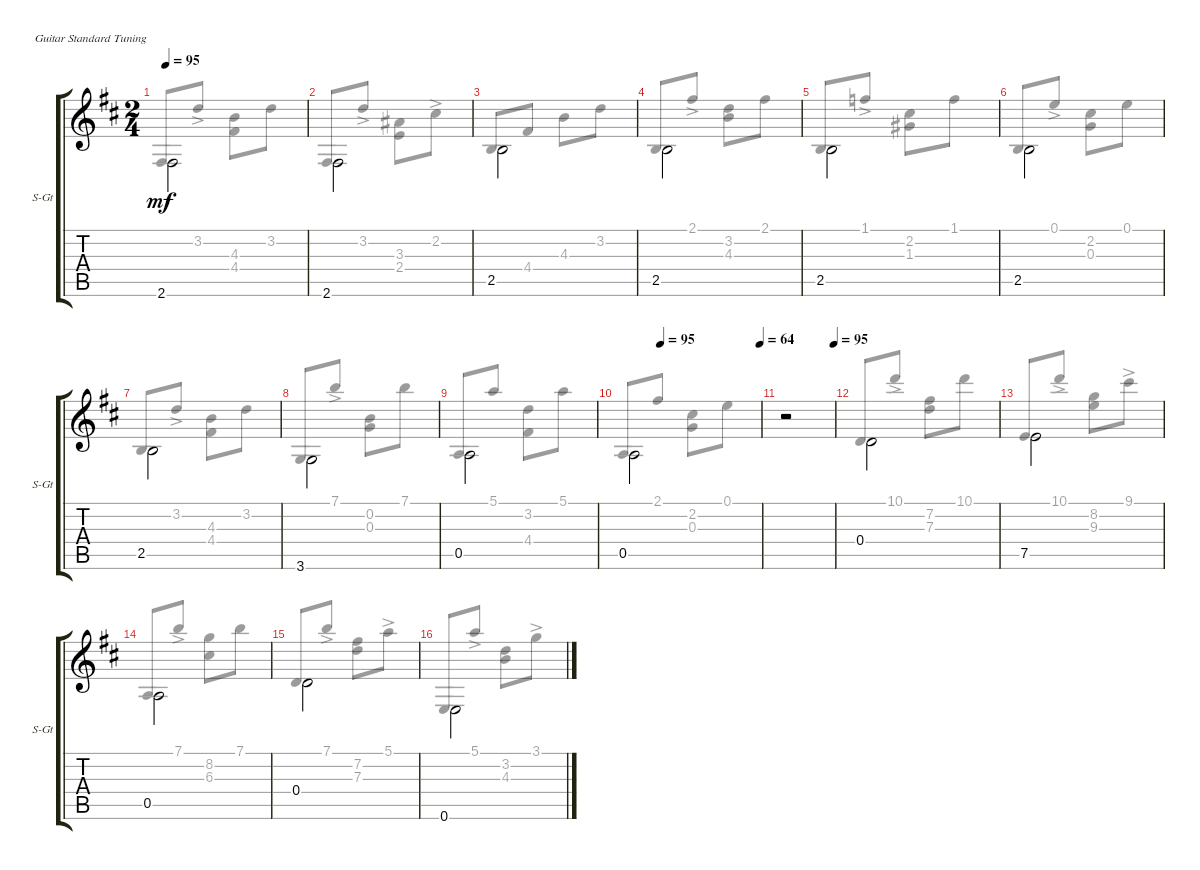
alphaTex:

\defaultSystemsLayout 4
\bracketExtendMode groupsimilarinstruments
\useSystemSignSeparator
\singleTrackTrackNamePolicy allsystems
\multiTrackTrackNamePolicy allsystems
\firstSystemTrackNameOrientation horizontal
\otherSystemsTrackNameOrientation horizontal
\track ("Steel Guitar" "S-Gt") {instrument acousticguitarsteel}
\staff {score tabs}
\tuning (E4 B3 G3 D3 A2 E2)
\voice
\ts (2 4)
\tempo 95
\clef g2
\ks d
2.6.2{dy mf beam invert} |
2.6.2{beam invert} |
2.5.2{beam invert} |
2.5.2{beam invert} |
2.5.2{beam invert} |
2.5.2{beam invert} |
2.5.2{beam invert} |
3.6.2{beam invert} |
0.5.2{beam invert} |
\tempo (95 0.25)
\tempo (64 1)
0.5.2{beam invert} |
\tempo (95 1)
r.2{beam invert} |
0.4.2{beam invert} |
7.5.2{beam invert} |
0.5.2{beam invert} |
0.4.2{beam invert} |
0.6.2{beam invert}
\voice
\clef g2
\ottava regular
\simile none
\ks d
2.6.8{dy mf beam invert} 3.2{ac}.8 (4.3 4.4).8 3.2.8 |
2.6.8{beam invert} 3.2{ac}.8 (3.3 2.4).8 2.2{ac}.8 |
2.5.8{beam invert} 4.4.8 4.3.8 3.2.8 |
2.5.8{beam invert} 2.1{ac}.8 (3.2 4.3).8 2.1.8 |
2.5.8{beam invert} 1.1{ac}.8 (2.2 1.3).8 1.1.8 |
2.5.8{beam invert} 0.1{ac}.8 (2.2 0.3).8 0.1.8 |
2.5.8{beam invert} 3.2{ac}.8 (4.3 4.4).8 3.2.8 |
3.6.8{beam invert} 7.1{ac}.8 (0.2 0.3).8 7.1.8 |
0.5.8{beam invert} 5.1.8 (3.2 4.4).8 5.1.8 |
0.5.8{beam invert} 2.1.8 (2.2 0.3).8 0.1.8 |
|
0.4.8{beam invert} 10.1{ac}.8 (7.2 7.3).8 10.1.8 |
7.5.8{beam invert} 10.1{ac}.8 (8.2 9.3).8 9.1{ac}.8 |
0.5.8{beam invert} 7.1{ac}.8 (8.2 6.3).8 7.1.8 |
0.4.8{beam invert} 7.1{ac}.8 (7.2 7.3).8 5.1{ac}.8 |
0.6.8{beam invert} 5.1{ac}.8 (3.2 4.3).8 3.1{ac}.8
